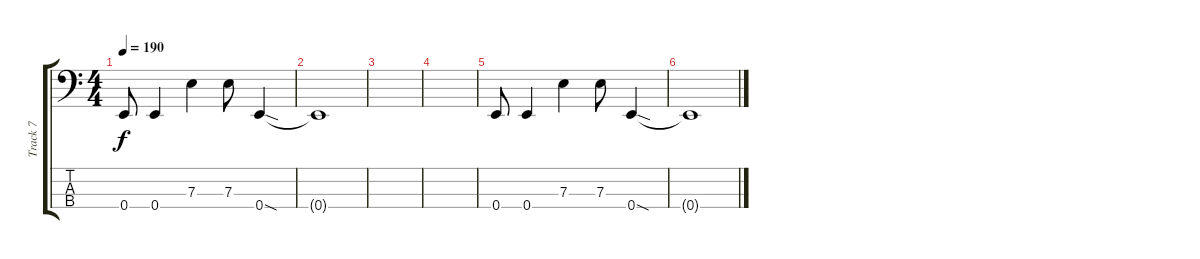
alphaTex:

\track ("Track 7" "Track 7") {instrument electricbassfinger}
\staff {score tabs}
\tuning (G2 D2 A1 E1) {hide}
\ts (4 4)
\tempo 190
\clef f4
\ks c
0.4.8{dy f} 0.4.4 7.3.4 7.3.8 0.4{sod}.4 |
0.4{t}.1 |
|
|
0.4.8 0.4.4 7.3.4 7.3.8 0.4{sod}.4 |
0.4{t}.1
